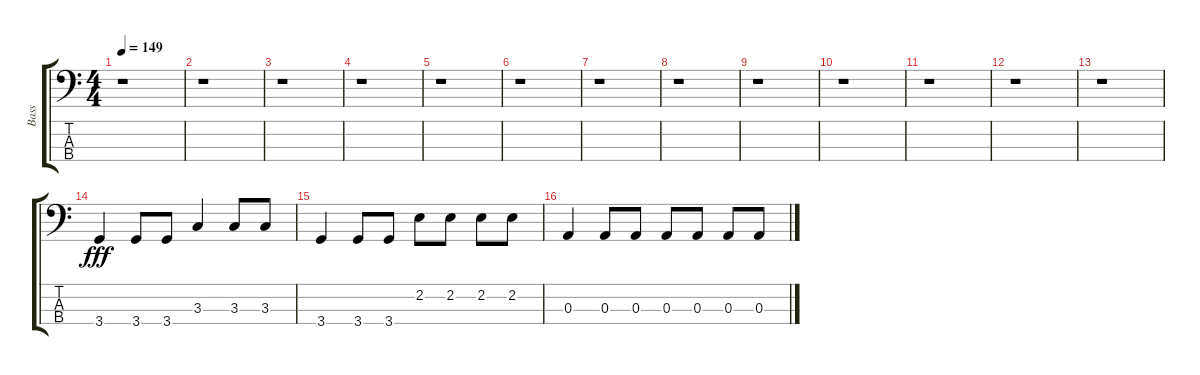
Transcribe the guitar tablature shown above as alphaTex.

\track ("Bass" "Bass") {instrument electricbassfinger}
\staff {score tabs}
\tuning (G2 D2 A1 E1) {hide}
\ts (4 4)
\tempo 149
\clef f4
\ks c
r.1{dy fff instrument electricbassfinger} |
r.1 |
r.1 |
r.1 |
r.1 |
r.1 |
r.1 |
r.1 |
r.1 |
r.1 |
r.1 |
r.1 |
r.1 |
3.4.4 3.4.8 3.4.8 3.3.4 3.3.8 3.3.8 |
3.4.4 3.4.8 3.4.8 2.2.8 2.2.8 2.2.8 2.2.8 |
0.3.4 0.3.8 0.3.8 0.3.8 0.3.8 0.3.8 0.3.8
